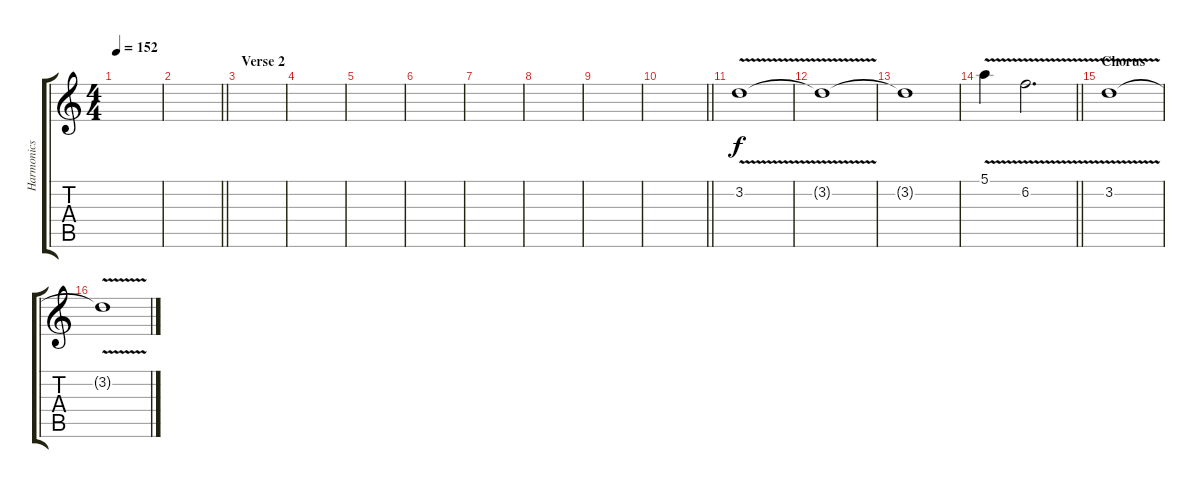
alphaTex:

\track ("Harmonics" "Harmonics") {instrument guitarharmonics}
\staff {score tabs}
\tuning (E4 B3 G3 D3 A2 E2) {hide}
\ts (4 4)
\tempo 152
\clef g2
\ks c
|
\barLineRight lightlight
|
\section ("" "Verse 2")
|
|
|
|
|
|
|
\barLineRight lightlight
|
3.2{v}.1 |
3.2{t}.1 |
3.2{t}.1 |
\barLineRight lightlight
5.1{v}.4 6.2{v}.2{d} |
\section ("" "Chorus")
3.2{v}.1 |
3.2{t}.1
